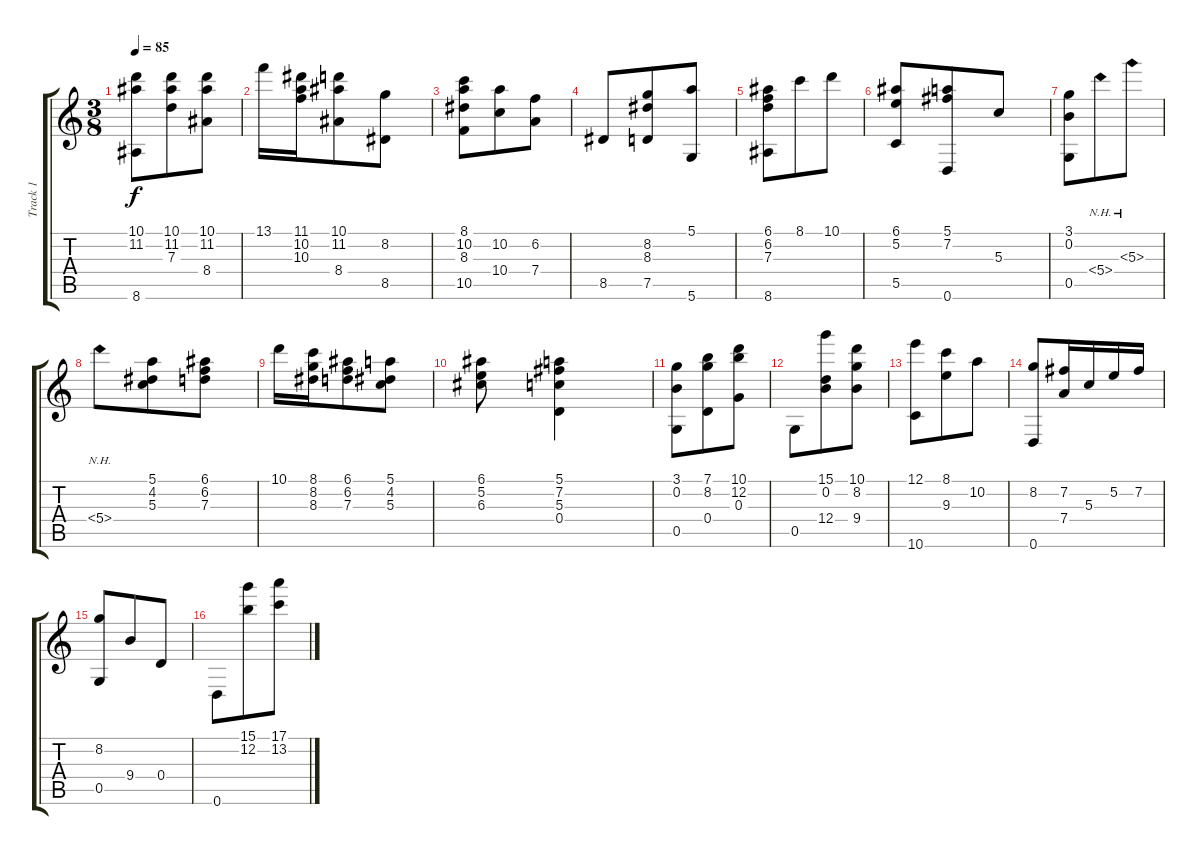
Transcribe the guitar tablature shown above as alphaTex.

\track ("Track 1" "Track 1") {instrument acousticguitarnylon}
\staff {score tabs}
\tuning (E4 B3 G3 D3 G2 D2) {hide}
\ts (3 8)
\tempo 85
\clef g2
\ks c
(10.1 11.2 8.6).8{dy f} (10.1 11.2 7.3).8 (10.1 11.2 8.4).8 |
13.1.16 (11.1 10.2 10.3).16 (10.1 11.2 8.4).8 (8.2 8.5).8 |
(8.1 10.2 8.3 10.5).8 (10.2 10.4).8 (6.2 7.4).8 |
8.5.8 (8.2 8.3 7.5).8 (5.1 5.6).8 |
(6.1 6.2 7.3 8.6).8 8.1.8 10.1.8 |
(6.1 5.2 5.5).8 (5.1 7.2 0.6).8 5.3.8 |
(3.1 0.2 0.5).8 5.4{nh}.8 5.3{nh}.8 |
5.4{nh}.8 (5.1 4.2 5.3).8 (6.1 6.2 7.3).8 |
10.1.16 (8.1 8.2 8.3).16 (6.1 6.2 7.3).8 (5.1 4.2 5.3).8 |
(6.1 5.2 6.3).8 (5.1 7.2 5.3 0.4).4 |
(3.1 0.2 0.5).8 (7.1 8.2 0.4).8 (10.1 12.2 0.3).8 |
0.5.8 (15.1 0.2 12.4).8 (10.1 8.2 9.4).8 |
(12.1 10.6).8 (8.1 9.3).8 10.2.8 |
(8.2 0.6).8 (7.2 7.4).16 5.3.16 5.2.16 7.2.16 |
(8.2 0.5).8 9.4.8 0.4.8 |
0.6.8 (15.1 12.2).8 (17.1 13.2).8
